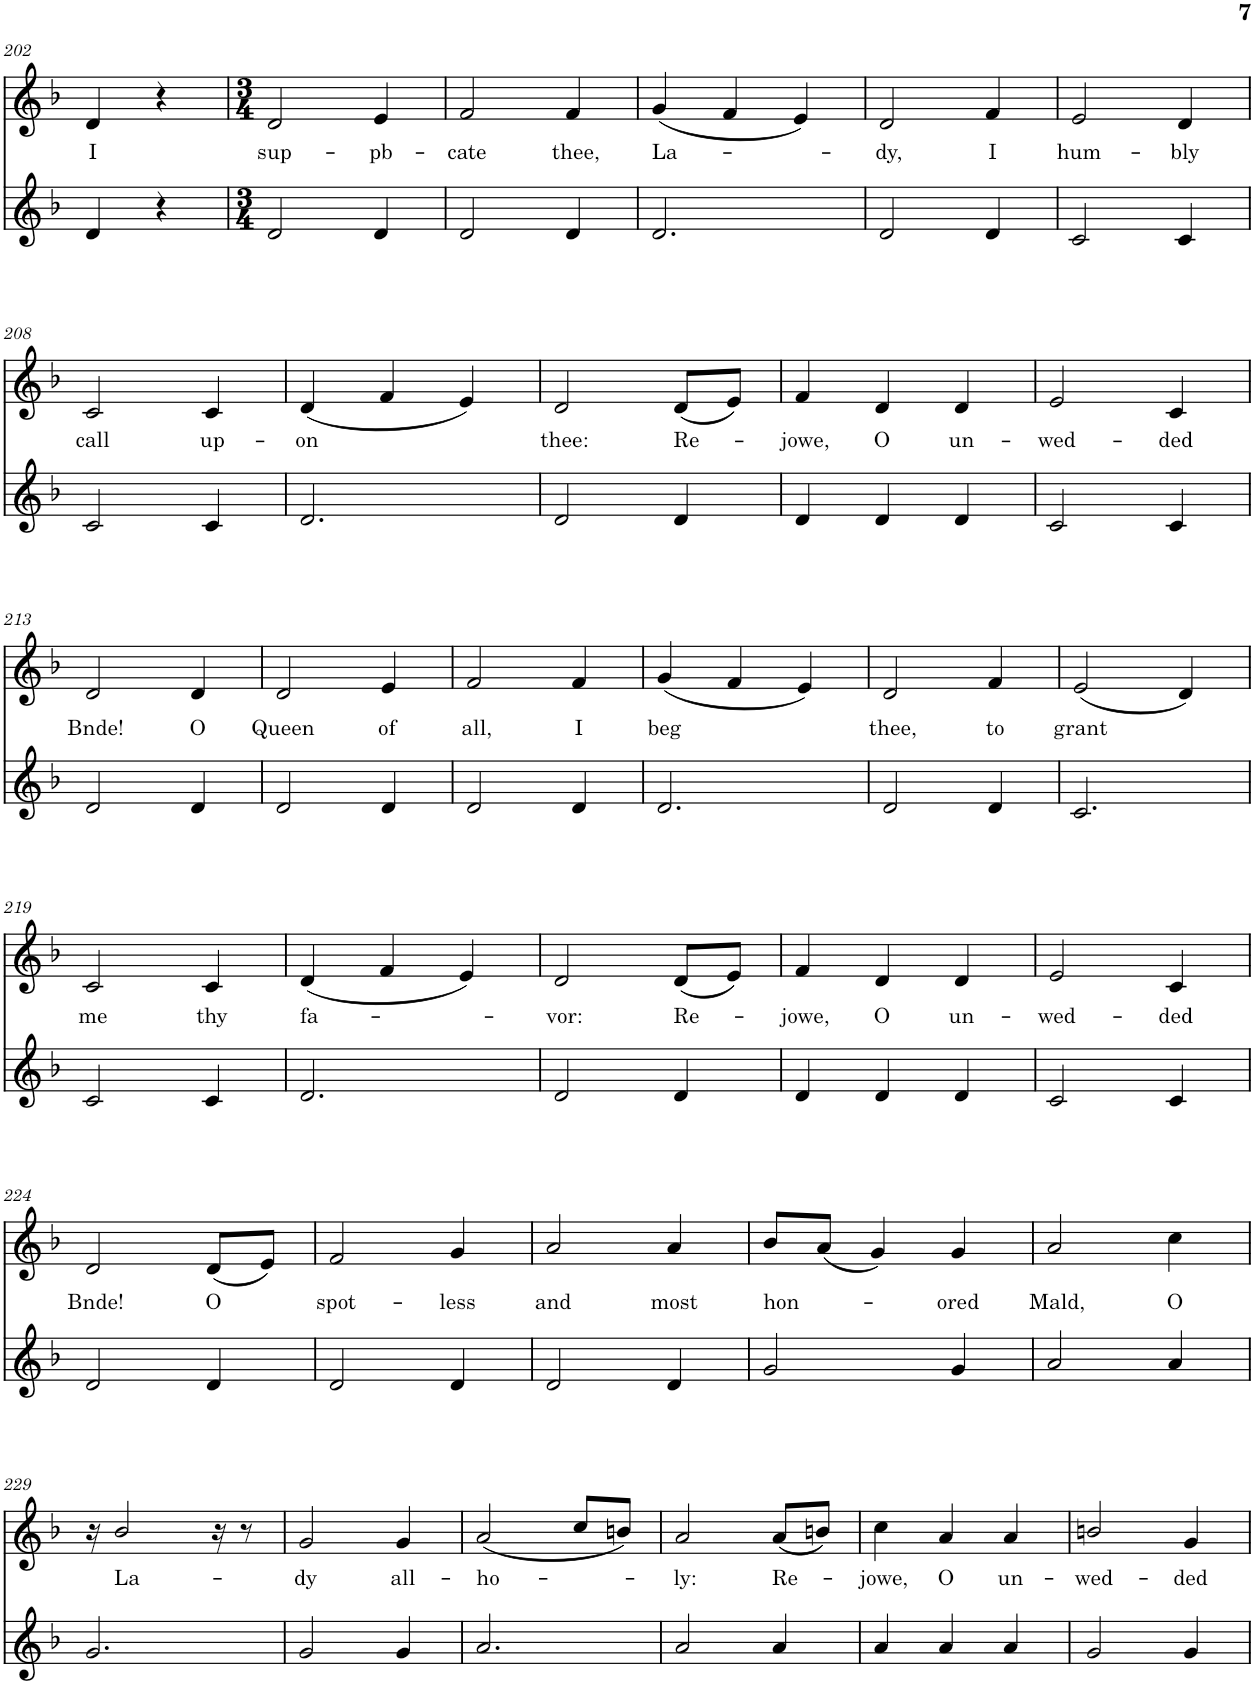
**kern	**kern	**text
*part2	*part1	*part1
*staff2	*staff1	*staff1
*I"Piano	*I"Piano	*
*I'Pno	*I'Pno	*
!!LO:PB:g=z
*clefG2	*clefG2	*
*k[b-]	*k[b-]	*
*M3/4	*M3/4	*
=202	=202	=202
!	!	!LO:LY:b
4d/	4d/	I
4r	4r	.
=203	=203	=203
*M3/4	*M3/4	*
!	!	!LO:LY:b
2d/	2d/	sup-
!	!	!LO:LY:b
4d/	4e/	-pb-
=204	=204	=204
!	!	!LO:LY:b
2d/	2f/	-cate
!	!	!LO:LY:b
4d/	4f/	thee,
=205	=205	=205
!	!	!LO:LY:b
2.d/	(4g/	La-
.	4f/	.
.	4e/)	.
=206	=206	=206
!	!	!LO:LY:b
2d/	2d/	-dy,
!	!	!LO:LY:b
4d/	4f/	I
=207	=207	=207
!	!	!LO:LY:b
2c/	2e/	hum-
!	!	!LO:LY:b
4c/	4d/	-bly
!!LO:LB:g=z
=208	=208	=208
!	!	!LO:LY:b
2c/	2c/	call
!	!	!LO:LY:b
4c/	4c/	up-
=209	=209	=209
!	!	!LO:LY:b
2.d/	(4d/	-on
.	4f/	.
.	4e/)	.
=210	=210	=210
!	!	!LO:LY:b
2d/	2d/	thee:
!	!	!LO:LY:b
4d/	(8d/L	Re-
.	8e/J)	.
=211	=211	=211
!	!	!LO:LY:b
4d/	4f/	-jowe,
!	!	!LO:LY:b
4d/	4d/	O
!	!	!LO:LY:b
4d/	4d/	un-
=212	=212	=212
!	!	!LO:LY:b
2c/	2e/	-wed-
!	!	!LO:LY:b
4c/	4c/	-ded
!!LO:LB:g=z
=213	=213	=213
!	!	!LO:LY:b
2d/	2d/	Bnde!
!	!	!LO:LY:b
4d/	4d/	O
=214	=214	=214
!	!	!LO:LY:b
2d/	2d/	Queen
!	!	!LO:LY:b
4d/	4e/	of
=215	=215	=215
!	!	!LO:LY:b
2d/	2f/	all,
!	!	!LO:LY:b
4d/	4f/	I
=216	=216	=216
!	!	!LO:LY:b
2.d/	(4g/	beg
.	4f/	.
.	4e/)	.
=217	=217	=217
!	!	!LO:LY:b
2d/	2d/	thee,
!	!	!LO:LY:b
4d/	4f/	to
=218	=218	=218
!	!	!LO:LY:b
2.c/	(2e/	grant
.	4d/)	.
!!LO:LB:g=z
=219	=219	=219
!	!	!LO:LY:b
2c/	2c/	me
!	!	!LO:LY:b
4c/	4c/	thy
=220	=220	=220
!	!	!LO:LY:b
2.d/	(4d/	fa-
.	4f/	.
.	4e/)	.
=221	=221	=221
!	!	!LO:LY:b
2d/	2d/	-vor:
!	!	!LO:LY:b
4d/	(8d/L	Re-
.	8e/J)	.
=222	=222	=222
!	!	!LO:LY:b
4d/	4f/	-jowe,
!	!	!LO:LY:b
4d/	4d/	O
!	!	!LO:LY:b
4d/	4d/	un-
=223	=223	=223
!	!	!LO:LY:b
2c/	2e/	-wed-
!	!	!LO:LY:b
4c/	4c/	-ded
!!LO:LB:g=z
=224	=224	=224
!	!	!LO:LY:b
2d/	2d/	Bnde!
!	!	!LO:LY:b
4d/	(8d/L	O
.	8e/J)	.
=225	=225	=225
!	!	!LO:LY:b
2d/	2f/	spot-
!	!	!LO:LY:b
4d/	4g/	-less
=226	=226	=226
!	!	!LO:LY:b
2d/	2a/	and
!	!	!LO:LY:b
4d/	4a/	most
=227	=227	=227
!	!	!LO:LY:b
2g/	8b-/L	hon-
.	(8a/J	.
.	4g/)	.
!	!	!LO:LY:b
4g/	4g/	-ored
=228	=228	=228
!	!	!LO:LY:b
2a/	2a/	Mald,
!	!	!LO:LY:b
4a/	4cc\	O
!!LO:LB:g=z
=229	=229	=229
2.g/	16r	.
!	!	!LO:LY:b
.	2b-/	La-
.	16r	.
.	8r	.
=230	=230	=230
!	!	!LO:LY:b
2g/	2g/	-dy
!	!	!LO:LY:b
4g/	4g/	all-
=231	=231	=231
!	!	!LO:LY:b
2.a/	(2a/	-ho-
.	8cc/L	.
.	8bn/J)	.
=232	=232	=232
!	!	!LO:LY:b
2a/	2a/	-ly:
!	!	!LO:LY:b
4a/	(8a/L	Re-
.	8bn/J)	.
=233	=233	=233
!	!	!LO:LY:b
4a/	4cc\	-jowe,
!	!	!LO:LY:b
4a/	4a/	O
!	!	!LO:LY:b
4a/	4a/	un-
=234	=234	=234
!	!	!LO:LY:b
2g/	2bn/	-wed-
!	!	!LO:LY:b
4g/	4g/	-ded
=	=	=
*-	*-	*-
